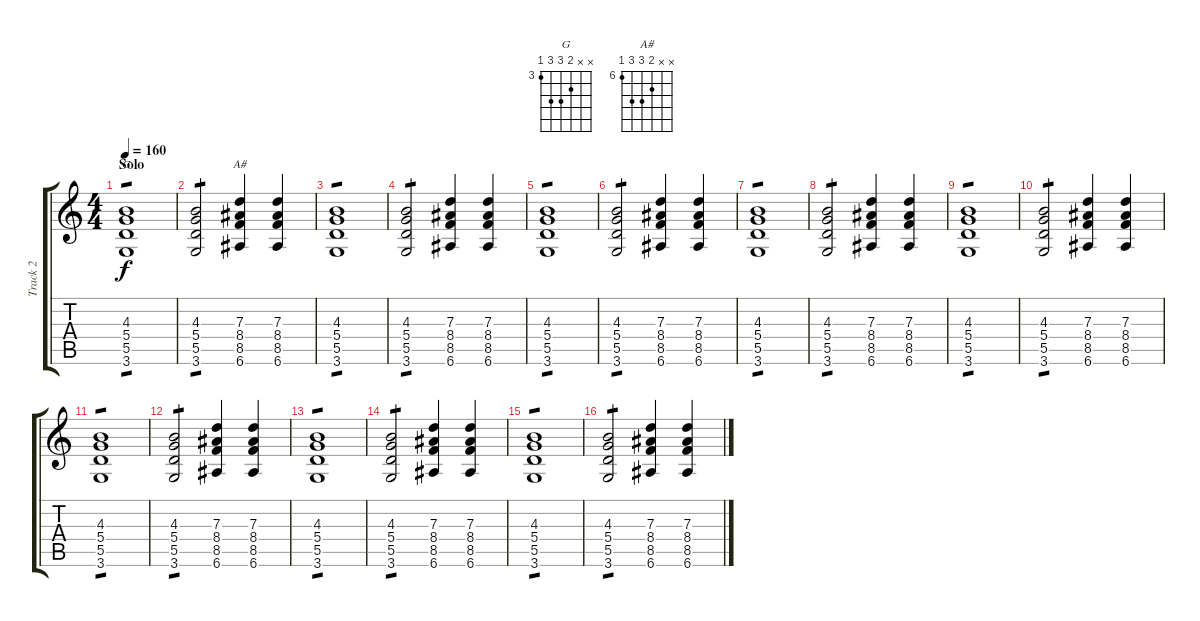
\track ("Track 2" "Track 2") {instrument electricguitarclean}
\staff {score tabs}
\tuning (E4 B3 G3 D3 A2 E2) {hide}
\chord ("G" x x 4 5 5 3) {firstfret 3}
\chord ("A#" x x 7 8 8 6) {firstfret 6}
\ts (4 4)
\section ("" "Solo")
\tempo 160
\clef g2
\ks c
(4.3 5.4 5.5 3.6).1{ch "G" tp 1 dy f} |
(4.3 5.4 5.5 3.6).2{tp 1} (7.3 8.4 8.5 6.6).4{ch "A#"} (7.3 8.4 8.5 6.6).4 |
(4.3 5.4 5.5 3.6).1{tp 1} |
(4.3 5.4 5.5 3.6).2{tp 1} (7.3 8.4 8.5 6.6).4 (7.3 8.4 8.5 6.6).4 |
(4.3 5.4 5.5 3.6).1{tp 1} |
(4.3 5.4 5.5 3.6).2{tp 1} (7.3 8.4 8.5 6.6).4 (7.3 8.4 8.5 6.6).4 |
(4.3 5.4 5.5 3.6).1{tp 1} |
(4.3 5.4 5.5 3.6).2{tp 1} (7.3 8.4 8.5 6.6).4 (7.3 8.4 8.5 6.6).4 |
(4.3 5.4 5.5 3.6).1{tp 1} |
(4.3 5.4 5.5 3.6).2{tp 1} (7.3 8.4 8.5 6.6).4 (7.3 8.4 8.5 6.6).4 |
(4.3 5.4 5.5 3.6).1{tp 1} |
(4.3 5.4 5.5 3.6).2{tp 1} (7.3 8.4 8.5 6.6).4 (7.3 8.4 8.5 6.6).4 |
(4.3 5.4 5.5 3.6).1{tp 1} |
(4.3 5.4 5.5 3.6).2{tp 1} (7.3 8.4 8.5 6.6).4 (7.3 8.4 8.5 6.6).4 |
(4.3 5.4 5.5 3.6).1{tp 1} |
(4.3 5.4 5.5 3.6).2{tp 1} (7.3 8.4 8.5 6.6).4 (7.3 8.4 8.5 6.6).4
